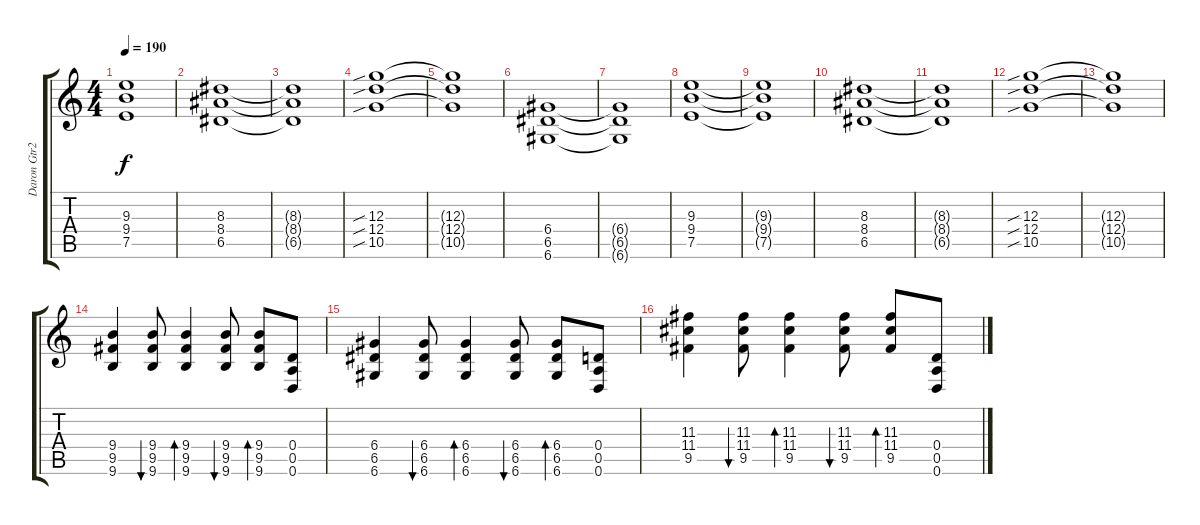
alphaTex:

\track ("Daron Gtr2" "Daron Gtr2") {instrument distortionguitar}
\staff {score tabs}
\tuning (E4 B3 G3 D3 A2 D2) {hide}
\ts (4 4)
\tempo 190
\clef g2
\ks c
(9.3{t} 9.4{t} 7.5{t}).1{dy f} |
(8.3 8.4 6.5).1 |
(8.3{t} 8.4{t} 6.5{t}).1 |
(12.3{sib} 12.4{sib} 10.5{sib}).1 |
(12.3{t} 12.4{t} 10.5{t}).1 |
(6.4 6.5 6.6).1 |
(6.4{t} 6.5{t} 6.6{t}).1 |
(9.3 9.4 7.5).1 |
(9.3{t} 9.4{t} 7.5{t}).1 |
(8.3 8.4 6.5).1 |
(8.3{t} 8.4{t} 6.5{t}).1 |
(12.3{sib} 12.4{sib} 10.5{sib}).1 |
(12.3{t} 12.4{t} 10.5{t}).1 |
(9.4 9.5 9.6).4 (9.4 9.5 9.6).8{bu 60} (9.4 9.5 9.6).4{bd 60} (9.4 9.5 9.6).8{bu 60} (9.4 9.5 9.6).8{bd 60} (0.4 0.5 0.6).8 |
(6.4 6.5 6.6).4 (6.4 6.5 6.6).8{bu 60} (6.4 6.5 6.6).4{bd 60} (6.4 6.5 6.6).8{bu 60} (6.4 6.5 6.6).8{bd 60} (0.4 0.5 0.6).8 |
(11.3 11.4 9.5).4 (11.3 11.4 9.5).8{bu 60} (11.3 11.4 9.5).4{bd 60} (11.3 11.4 9.5).8{bu 60} (11.3 11.4 9.5).8{bd 60} (0.4 0.5 0.6).8
